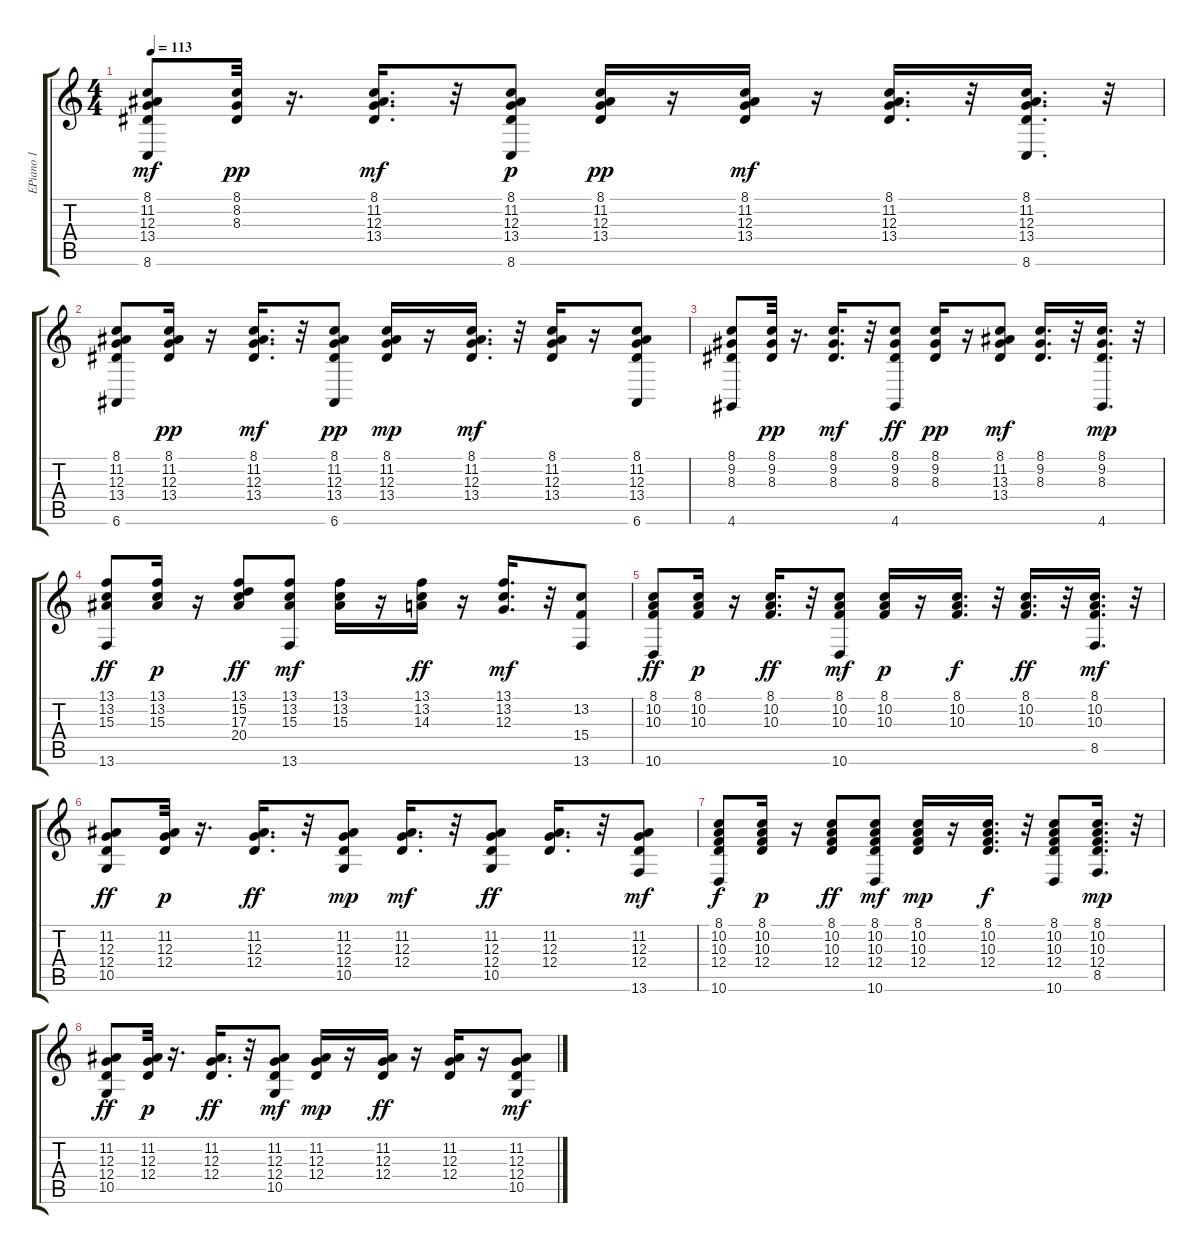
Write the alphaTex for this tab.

\track ("EPiano 1" "EPiano 1") {instrument stringensemble1}
\staff {score tabs}
\tuning (E4 B3 G3 D3 A2 E2) {hide}
\ts (4 4)
\tempo 113
\clef g2
\ks c
(8.1 11.2 12.3 13.4 8.6).8{dy mf} (8.1 8.2 8.3).32{dy pp} r.16{d} (8.1 11.2 12.3 13.4).16{d dy mf} r.32 (8.1 11.2 12.3 13.4 8.6).8{dy p} (8.1 11.2 12.3 13.4).16{dy pp} r.16 (8.1 11.2 12.3 13.4).16{dy mf} r.16 (8.1 11.2 12.3 13.4).16{d} r.32 (8.1 11.2 12.3 13.4 8.6).16{d} r.32 |
(8.1 11.2 12.3 13.4 6.6).8 (8.1 11.2 12.3 13.4).16{dy pp} r.16 (8.1 11.2 12.3 13.4).16{d dy mf} r.32 (8.1 11.2 12.3 13.4 6.6).8{dy pp} (8.1 11.2 12.3 13.4).16{dy mp} r.16 (8.1 11.2 12.3 13.4).16{d dy mf} r.32 (8.1 11.2 12.3 13.4).16 r.16 (8.1 11.2 12.3 13.4 6.6).8 |
(8.1 9.2 8.3 4.6).8 (8.1 9.2 8.3).32{dy pp} r.16{d} (8.1 9.2 8.3).16{d dy mf} r.32 (8.1 9.2 8.3 4.6).8{dy ff} (8.1 9.2 8.3).16{dy pp} r.16 (8.1 11.2 13.3 13.4).8{dy mf} (8.1 9.2 8.3).16{d} r.32 (8.1 9.2 8.3 4.6).16{d dy mp} r.32 |
(13.1 13.2 15.3 13.6).8{dy ff} (13.1 13.2 15.3).16{dy p} r.16 (13.1 15.2 17.3 20.4).8{dy ff} (13.1 13.2 15.3 13.6).8{dy mf} (13.1 13.2 15.3).16 r.16 (13.1 13.2 14.3).16{dy ff} r.16 (13.1 13.2 12.3).16{d dy mf} r.32 (13.2 15.4 13.6).8 |
(8.1 10.2 10.3 10.6).8{dy ff} (8.1 10.2 10.3).16{dy p} r.16 (8.1 10.2 10.3).16{d dy ff} r.32 (8.1 10.2 10.3 10.6).8{dy mf} (8.1 10.2 10.3).16{dy p} r.16 (8.1 10.2 10.3).16{d dy f} r.32 (8.1 10.2 10.3).16{d dy ff} r.32 (8.1 10.2 10.3 8.5).16{d dy mf} r.32 |
(11.2 12.3 12.4 10.5).8{dy ff} (11.2 12.3 12.4).32{dy p} r.16{d} (11.2 12.3 12.4).16{d dy ff} r.32 (11.2 12.3 12.4 10.5).8{dy mp} (11.2 12.3 12.4).16{d dy mf} r.32 (11.2 12.3 12.4 10.5).8{dy ff} (11.2 12.3 12.4).16{d} r.32 (11.2 12.3 12.4 13.6).8{dy mf} |
(8.1 10.2 10.3 12.4 10.6).8{dy f} (8.1 10.2 10.3 12.4).16{dy p} r.16 (8.1 10.2 10.3 12.4).8{dy ff} (8.1 10.2 10.3 12.4 10.6).8{dy mf} (8.1 10.2 10.3 12.4).16{dy mp} r.16 (8.1 10.2 10.3 12.4).16{d dy f} r.32 (8.1 10.2 10.3 12.4 10.6).8 (8.1 10.2 10.3 12.4 8.5).16{d dy mp} r.32 |
(11.2 12.3 12.4 10.5).8{dy ff} (11.2 12.3 12.4).32{dy p} r.16{d} (11.2 12.3 12.4).16{d dy ff} r.32 (11.2 12.3 12.4 10.5).8{dy mf} (11.2 12.3 12.4).16{dy mp} r.16 (11.2 12.3 12.4).16{dy ff} r.16 (11.2 12.3 12.4).16 r.16 (11.2 12.3 12.4 10.5).8{dy mf}
